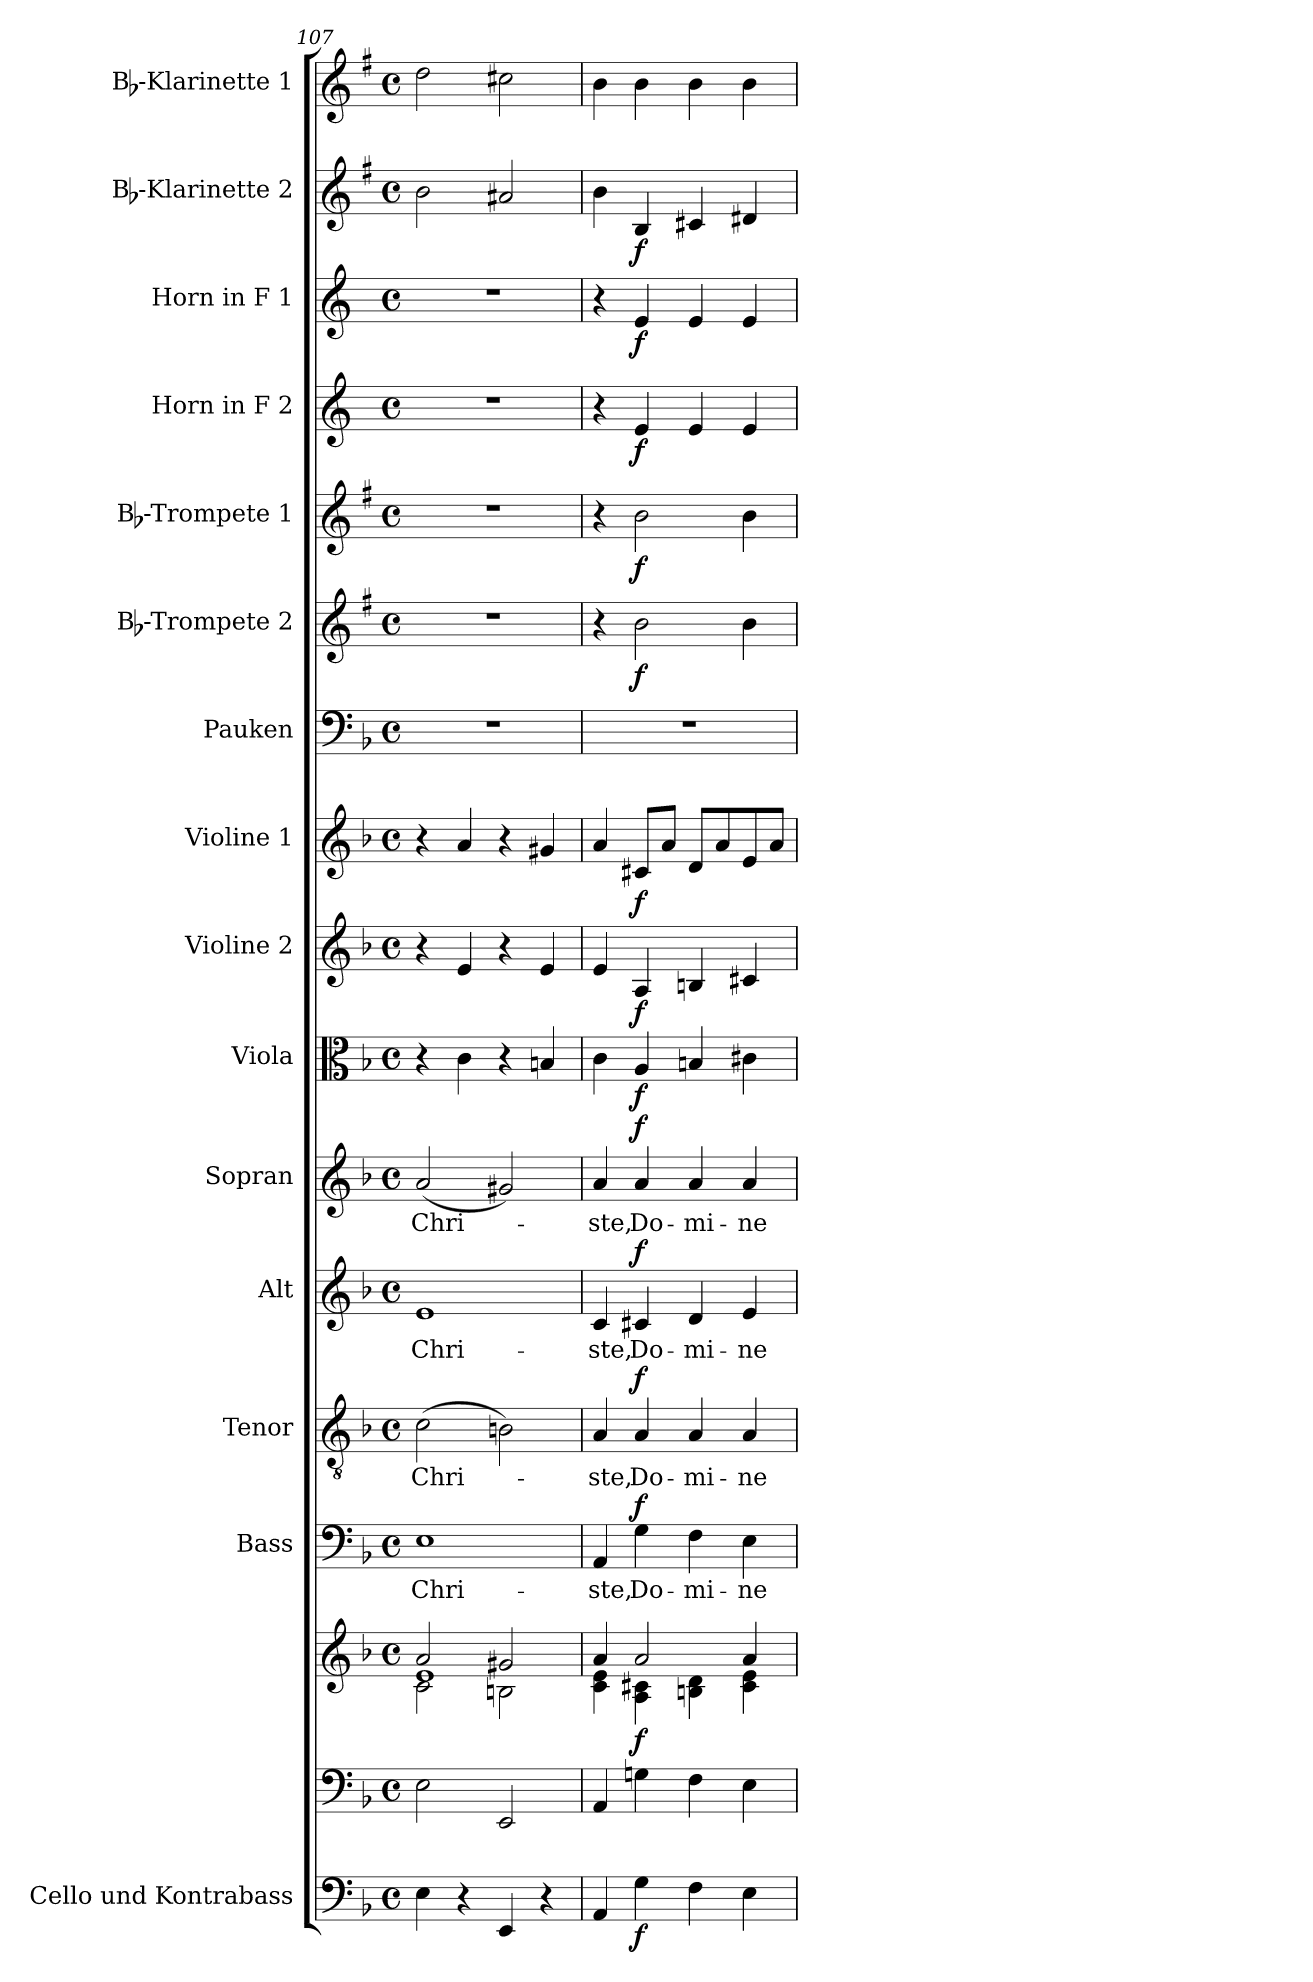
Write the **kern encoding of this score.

**kern	**dynam	**kern	**kern	**dynam	**kern	**text	**dynam	**kern	**text	**dynam	**kern	**text	**dynam	**kern	**text	**dynam	**kern	**dynam	**kern	**dynam	**kern	**dynam	**kern	**kern	**dynam	**kern	**dynam	**kern	**dynam	**kern	**dynam	**kern	**dynam	**kern
*part16	*part16	*part15	*part15	*part15	*part14	*part14	*part14	*part13	*part13	*part13	*part12	*part12	*part12	*part11	*part11	*part11	*part10	*part10	*part9	*part9	*part8	*part8	*part7	*part6	*part6	*part5	*part5	*part4	*part4	*part3	*part3	*part2	*part2	*part1
*staff17	*staff17	*staff16	*staff15	*staff15/16	*staff14	*staff14	*staff14	*staff13	*staff13	*staff13	*staff12	*staff12	*staff12	*staff11	*staff11	*staff11	*staff10	*staff10	*staff9	*staff9	*staff8	*staff8	*staff7	*staff6	*staff6	*staff5	*staff5	*staff4	*staff4	*staff3	*staff3	*staff2	*staff2	*staff1
*I"Cello und Kontrabass	*	*	*	*	*I"Bass	*	*	*I"Tenor	*	*	*I"Alt	*	*	*I"Sopran	*	*	*I"Viola	*	*I"Violine 2	*	*I"Violine 1	*	*I"Pauken	*I"Bb-Trompete 2	*	*I"Bb-Trompete 1	*	*I"Horn in F 2	*	*I"Horn in F 1	*	*I"Bb-Klarinette 2	*	*I"Bb-Klarinette 1
*I'Kb.	*	*	*	*	*I'B.	*	*	*I'T.	*	*	*I'A.	*	*	*I'S.	*	*	*I'Vla.	*	*I'Vl. 2	*	*I'Vl. 1	*	*I'Pk.	*I'Bb Trp. 2	*	*I'Bb Trp. 1	*	*	*	*	*	*I'Bb Kl. 2	*	*I'Bb Kl. 1
*clefF4	*	*clefF4	*clefG2	*	*clefF4	*	*	*clefGv2	*	*	*clefG2	*	*	*clefG2	*	*	*clefC3	*	*clefG2	*	*clefG2	*	*clefF4	*clefG2	*	*clefG2	*	*clefG2	*	*clefG2	*	*clefG2	*	*clefG2
*ITrd7c12	*	*	*	*	*	*	*	*	*	*	*	*	*	*	*	*	*	*	*	*	*	*	*	*ITrd1c2	*	*ITrd1c2	*	*ITrd4c7	*	*ITrd4c7	*	*ITrd1c2	*	*ITrd1c2
*k[b-]	*	*k[b-]	*k[b-]	*	*k[b-]	*	*	*k[b-]	*	*	*k[b-]	*	*	*k[b-]	*	*	*k[b-]	*	*k[b-]	*	*k[b-]	*	*k[b-]	*k[b-]	*	*k[b-]	*	*k[b-]	*	*k[b-]	*	*k[b-]	*	*k[b-]
*F:	*	*F:	*F:	*	*F:	*	*	*F:	*	*	*F:	*	*	*F:	*	*	*F:	*	*F:	*	*F:	*	*F:	*F:	*	*F:	*	*F:	*	*F:	*	*F:	*	*F:
*M4/4	*	*M4/4	*M4/4	*	*M4/4	*	*	*M4/4	*	*	*M4/4	*	*	*M4/4	*	*	*M4/4	*	*M4/4	*	*M4/4	*	*M4/4	*M4/4	*	*M4/4	*	*M4/4	*	*M4/4	*	*M4/4	*	*M4/4
*met(c)	*	*met(c)	*met(c)	*	*met(c)	*	*	*met(c)	*	*	*met(c)	*	*	*met(c)	*	*	*met(c)	*	*met(c)	*	*met(c)	*	*met(c)	*met(c)	*	*met(c)	*	*met(c)	*	*met(c)	*	*met(c)	*	*met(c)
=107	=107	=107	=107	=107	=107	=107	=107	=107	=107	=107	=107	=107	=107	=107	=107	=107	=107	=107	=107	=107	=107	=107	=107	=107	=107	=107	=107	=107	=107	=107	=107	=107	=107	=107
*	*	*	*^	*	*	*	*	*	*	*	*	*	*	*	*	*	*	*	*	*	*	*	*	*	*	*	*	*	*	*	*	*	*	*
*	*	*	*	*^	*	*	*	*	*	*	*	*	*	*	*	*	*	*	*	*	*	*	*	*	*	*	*	*	*	*	*	*	*	*	*
!	!	!	!	!	!	!	!	!LO:LY:b	!	!	!LO:LY:b	!	!	!LO:LY:b	!	!	!LO:LY:b	!	!	!	!	!	!	!	!	!	!	!	!	!	!	!	!	!	!	!
4EE\	.	2E\	2a/	2c\	1e	.	1E	Chri-	.	(>2c\	Chri-	.	1e	Chri-	.	(<2a/	Chri-	.	4r	.	4r	.	4r	.	1r	1r	.	1r	.	1r	.	1r	.	2a\	.	2cc\
4r	.	.	.	.	.	.	.	.	.	.	.	.	.	.	.	.	.	.	4c\	.	4e/	.	4a/	.	.	.	.	.	.	.	.	.	.	.	.	.
4EEE/	.	2EE/	2g#X/	2Bn\	.	.	.	.	.	2Bn\)	.	.	.	.	.	2g#X/)	.	.	4r	.	4r	.	4r	.	.	.	.	.	.	.	.	.	.	2g#X/	.	2bn\
4r	.	.	.	.	.	.	.	.	.	.	.	.	.	.	.	.	.	.	4Bn/	.	4e/	.	4g#X/	.	.	.	.	.	.	.	.	.	.	.	.	.
*	*	*	*	*v	*v	*	*	*	*	*	*	*	*	*	*	*	*	*	*	*	*	*	*	*	*	*	*	*	*	*	*	*	*	*	*	*
=108	=108	=108	=108	=108	=108	=108	=108	=108	=108	=108	=108	=108	=108	=108	=108	=108	=108	=108	=108	=108	=108	=108	=108	=108	=108	=108	=108	=108	=108	=108	=108	=108	=108	=108	=108
!	!	!	!	!	!	!	!LO:LY:b	!	!	!LO:LY:b	!	!	!LO:LY:b	!	!	!LO:LY:b	!	!	!	!	!	!	!	!	!	!	!	!	!	!	!	!	!	!	!
4AAA/	.	4AA/	4a/	4c\ 4e\	.	4AA/	-ste,	.	4A/	-ste,	.	4c/	-ste,	.	4a/	-ste,	.	4c\	.	4e/	.	4a/	.	1r	4r	.	4r	.	4r	.	4r	.	4a\	.	4a\
!	!LO:DY:b	!	!	!	!LO:DY:b	!	!LO:LY:b	!LO:DY:a	!	!LO:LY:b	!LO:DY:a	!	!LO:LY:b	!LO:DY:a	!	!LO:LY:b	!LO:DY:a	!	!LO:DY:b	!	!LO:DY:b	!	!LO:DY:b	!	!	!LO:DY:b	!	!LO:DY:b	!	!LO:DY:b	!	!LO:DY:b	!	!LO:DY:b	!
4GG\	f	4Gn\	2a/	4A\ 4c#X\	f	4G\	Do-	f	4A/	Do-	f	4c#X/	Do-	f	4a/	Do-	f	4A/	f	4A/	f	8c#X/L	f	.	2a\	f	2a\	f	4A/	f	4A/	f	4A/	f	4a\
.	.	.	.	.	.	.	.	.	.	.	.	.	.	.	.	.	.	.	.	.	.	8a/J	.	.	.	.	.	.	.	.	.	.	.	.	.
!	!	!	!	!	!	!	!LO:LY:b	!	!	!LO:LY:b	!	!	!LO:LY:b	!	!	!LO:LY:b	!	!	!	!	!	!	!	!	!	!	!	!	!	!	!	!	!	!	!
4FF\	.	4F\	.	4Bn\ 4d\	.	4F\	-mi-	.	4A/	-mi-	.	4d/	-mi-	.	4a/	-mi-	.	4Bn/	.	4Bn/	.	8d/L	.	.	.	.	.	.	4A/	.	4A/	.	4Bn/	.	4a\
.	.	.	.	.	.	.	.	.	.	.	.	.	.	.	.	.	.	.	.	.	.	8a/	.	.	.	.	.	.	.	.	.	.	.	.	.
!	!	!	!	!	!	!	!LO:LY:b	!	!	!LO:LY:b	!	!	!LO:LY:b	!	!	!LO:LY:b	!	!	!	!	!	!	!	!	!	!	!	!	!	!	!	!	!	!	!
4EE\	.	4E\	4a/	4c#\ 4e\	.	4E\	-ne	.	4A/	-ne	.	4e/	-ne	.	4a/	-ne	.	4c#X\	.	4c#X/	.	8e/	.	.	4a\	.	4a\	.	4A/	.	4A/	.	4c#X/	.	4a\
.	.	.	.	.	.	.	.	.	.	.	.	.	.	.	.	.	.	.	.	.	.	8a/J	.	.	.	.	.	.	.	.	.	.	.	.	.
*	*	*	*v	*v	*	*	*	*	*	*	*	*	*	*	*	*	*	*	*	*	*	*	*	*	*	*	*	*	*	*	*	*	*	*	*
=	=	=	=	=	=	=	=	=	=	=	=	=	=	=	=	=	=	=	=	=	=	=	=	=	=	=	=	=	=	=	=	=	=	=
*-	*-	*-	*-	*-	*-	*-	*-	*-	*-	*-	*-	*-	*-	*-	*-	*-	*-	*-	*-	*-	*-	*-	*-	*-	*-	*-	*-	*-	*-	*-	*-	*-	*-	*-
